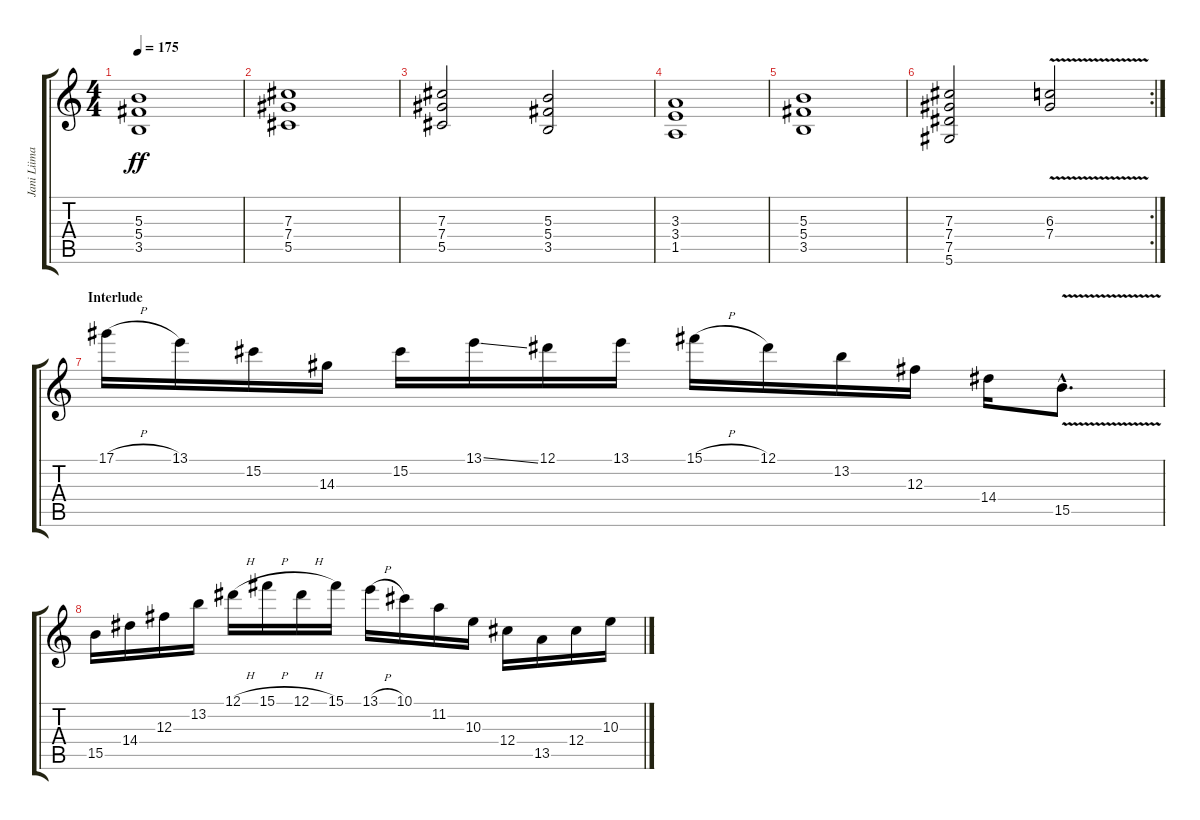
\track ("Jani Liimatainen" "Jani Liima") {instrument distortionguitar}
\staff {score tabs}
\tuning (Eb4 Bb3 Gb3 Db3 Ab2 Eb2) {hide}
\ts (4 4)
\tempo 175
\clef g2
\ks c
(5.3 5.4 3.5).1{dy ff} |
(7.3 7.4 5.5).1 |
(7.3 7.4 5.5).2 (5.3 5.4 3.5).2 |
(3.3 3.4 1.5).1 |
(5.3 5.4 3.5).1 |
\rc 2
(7.3 7.4 7.5 5.6).2 (6.3{v} 7.4).2 |
\section ("" "Interlude")
17.1{h}.16 13.1.16 15.2.16 14.3.16 15.2.16 13.1{ss}.16 12.1.16 13.1.16 15.1{h}.16 12.1.16 13.2.16 12.3.16 14.4.16 15.5{v hac}.8{d} |
15.5.16 14.4.16 12.3.16 13.2.16 12.1{h}.16 15.1{h}.16 12.1{h}.16 15.1.16 13.1{h}.16 10.1.16 11.2.16 10.3.16 12.4.16 13.5.16 12.4.16 10.3{h}.16
